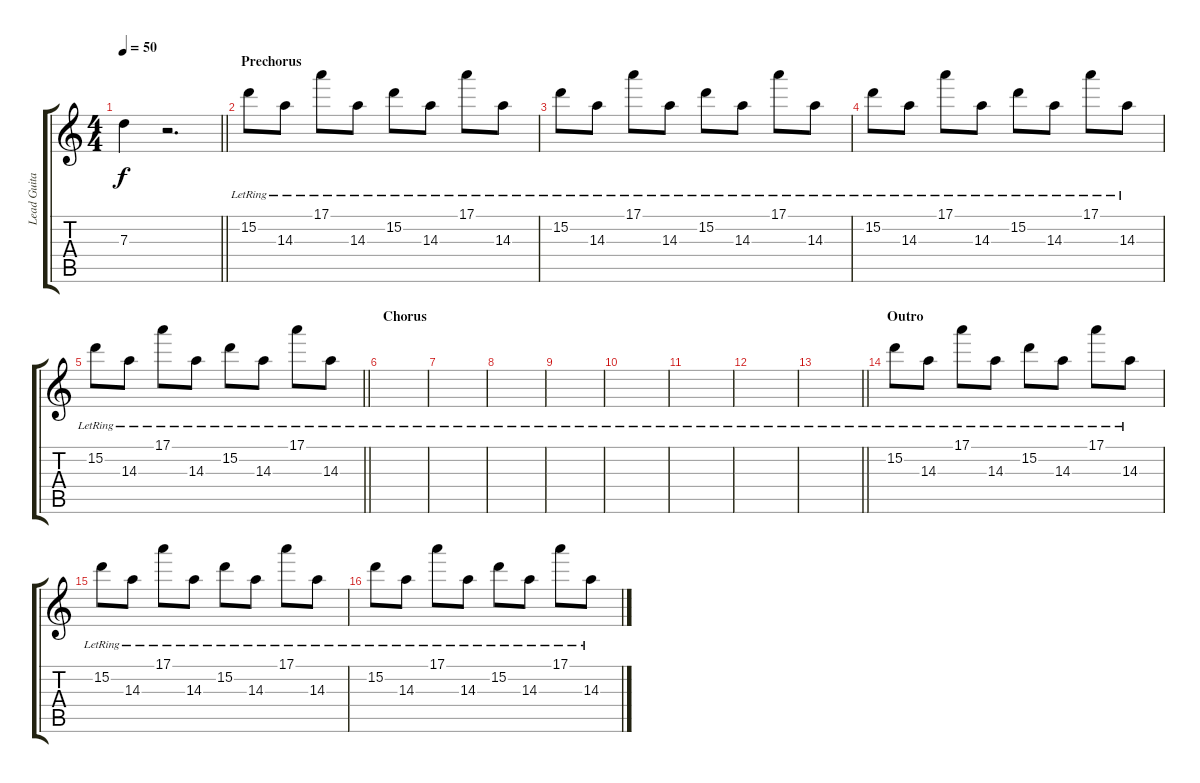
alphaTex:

\track ("Lead Guitar" "Lead Guita") {instrument electricguitarclean}
\staff {score tabs}
\tuning (E4 B3 G3 D3 A2 D2) {hide}
\ts (4 4)
\tempo 50
\clef g2
\barLineRight lightlight
\ks c
7.3.4{dy f} r.2{d} |
\section ("" "Prechorus")
15.2{lr}.8 14.3{lr}.8 17.1{lr}.8 14.3{lr}.8 15.2{lr}.8 14.3{lr}.8 17.1{lr}.8 14.3{lr}.8 |
15.2{lr}.8 14.3{lr}.8 17.1{lr}.8 14.3{lr}.8 15.2{lr}.8 14.3{lr}.8 17.1{lr}.8 14.3{lr}.8 |
15.2{lr}.8 14.3{lr}.8 17.1{lr}.8 14.3{lr}.8 15.2{lr}.8 14.3{lr}.8 17.1{lr}.8 14.3{lr}.8 |
\barLineRight lightlight
15.2{lr}.8 14.3{lr}.8 17.1{lr}.8 14.3{lr}.8 15.2{lr}.8 14.3{lr}.8 17.1{lr}.8 14.3{lr}.8 |
\section ("" "Chorus")
|
|
|
|
|
|
|
\barLineRight lightlight
|
\section ("" "Outro")
15.2{lr}.8 14.3{lr}.8 17.1{lr}.8 14.3{lr}.8 15.2{lr}.8 14.3{lr}.8 17.1{lr}.8 14.3{lr}.8 |
15.2{lr}.8 14.3{lr}.8 17.1{lr}.8 14.3{lr}.8 15.2{lr}.8 14.3{lr}.8 17.1{lr}.8 14.3{lr}.8 |
15.2{lr}.8 14.3{lr}.8 17.1{lr}.8 14.3{lr}.8 15.2{lr}.8 14.3{lr}.8 17.1{lr}.8 14.3{lr}.8
